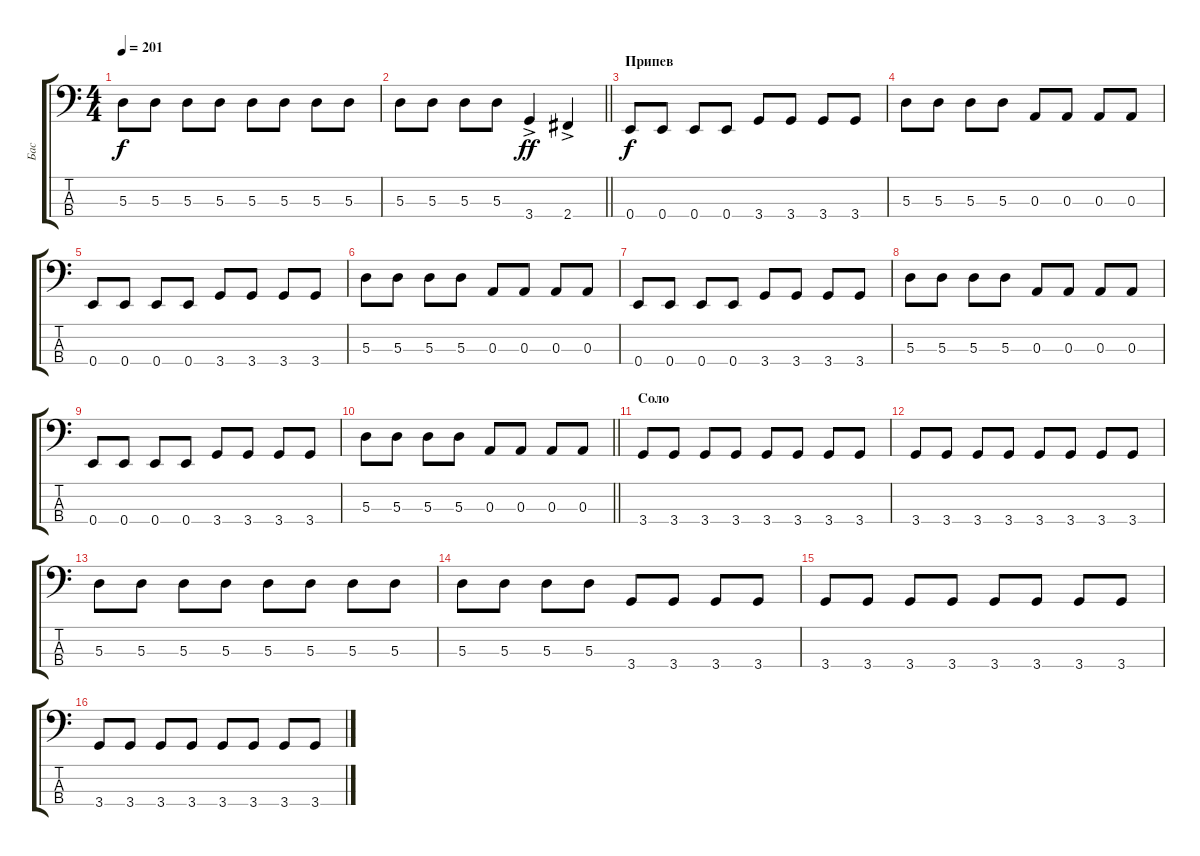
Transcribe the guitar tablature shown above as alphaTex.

\track ("Бас" "Бас") {instrument electricbassfinger}
\staff {score tabs}
\tuning (G2 D2 A1 E1) {hide}
\ts (4 4)
\tempo 201
\clef f4
\ks c
5.3.8{dy f} 5.3.8 5.3.8 5.3.8 5.3.8 5.3.8 5.3.8 5.3.8 |
\barLineRight lightlight
5.3.8 5.3.8 5.3.8 5.3.8 3.4{ac}.4{dy ff} 2.4{ac}.4 |
\section ("" "Припев")
0.4.8{dy f} 0.4.8 0.4.8 0.4.8 3.4.8 3.4.8 3.4.8 3.4.8 |
5.3.8 5.3.8 5.3.8 5.3.8 0.3.8 0.3.8 0.3.8 0.3.8 |
0.4.8 0.4.8 0.4.8 0.4.8 3.4.8 3.4.8 3.4.8 3.4.8 |
5.3.8 5.3.8 5.3.8 5.3.8 0.3.8 0.3.8 0.3.8 0.3.8 |
0.4.8 0.4.8 0.4.8 0.4.8 3.4.8 3.4.8 3.4.8 3.4.8 |
5.3.8 5.3.8 5.3.8 5.3.8 0.3.8 0.3.8 0.3.8 0.3.8 |
0.4.8 0.4.8 0.4.8 0.4.8 3.4.8 3.4.8 3.4.8 3.4.8 |
\barLineRight lightlight
5.3.8 5.3.8 5.3.8 5.3.8 0.3.8 0.3.8 0.3.8 0.3.8 |
\section ("" "Соло")
3.4.8 3.4.8 3.4.8 3.4.8 3.4.8 3.4.8 3.4.8 3.4.8 |
3.4.8 3.4.8 3.4.8 3.4.8 3.4.8 3.4.8 3.4.8 3.4.8 |
5.3.8 5.3.8 5.3.8 5.3.8 5.3.8 5.3.8 5.3.8 5.3.8 |
5.3.8 5.3.8 5.3.8 5.3.8 3.4.8 3.4.8 3.4.8 3.4.8 |
3.4.8 3.4.8 3.4.8 3.4.8 3.4.8 3.4.8 3.4.8 3.4.8 |
3.4.8 3.4.8 3.4.8 3.4.8 3.4.8 3.4.8 3.4.8 3.4.8
